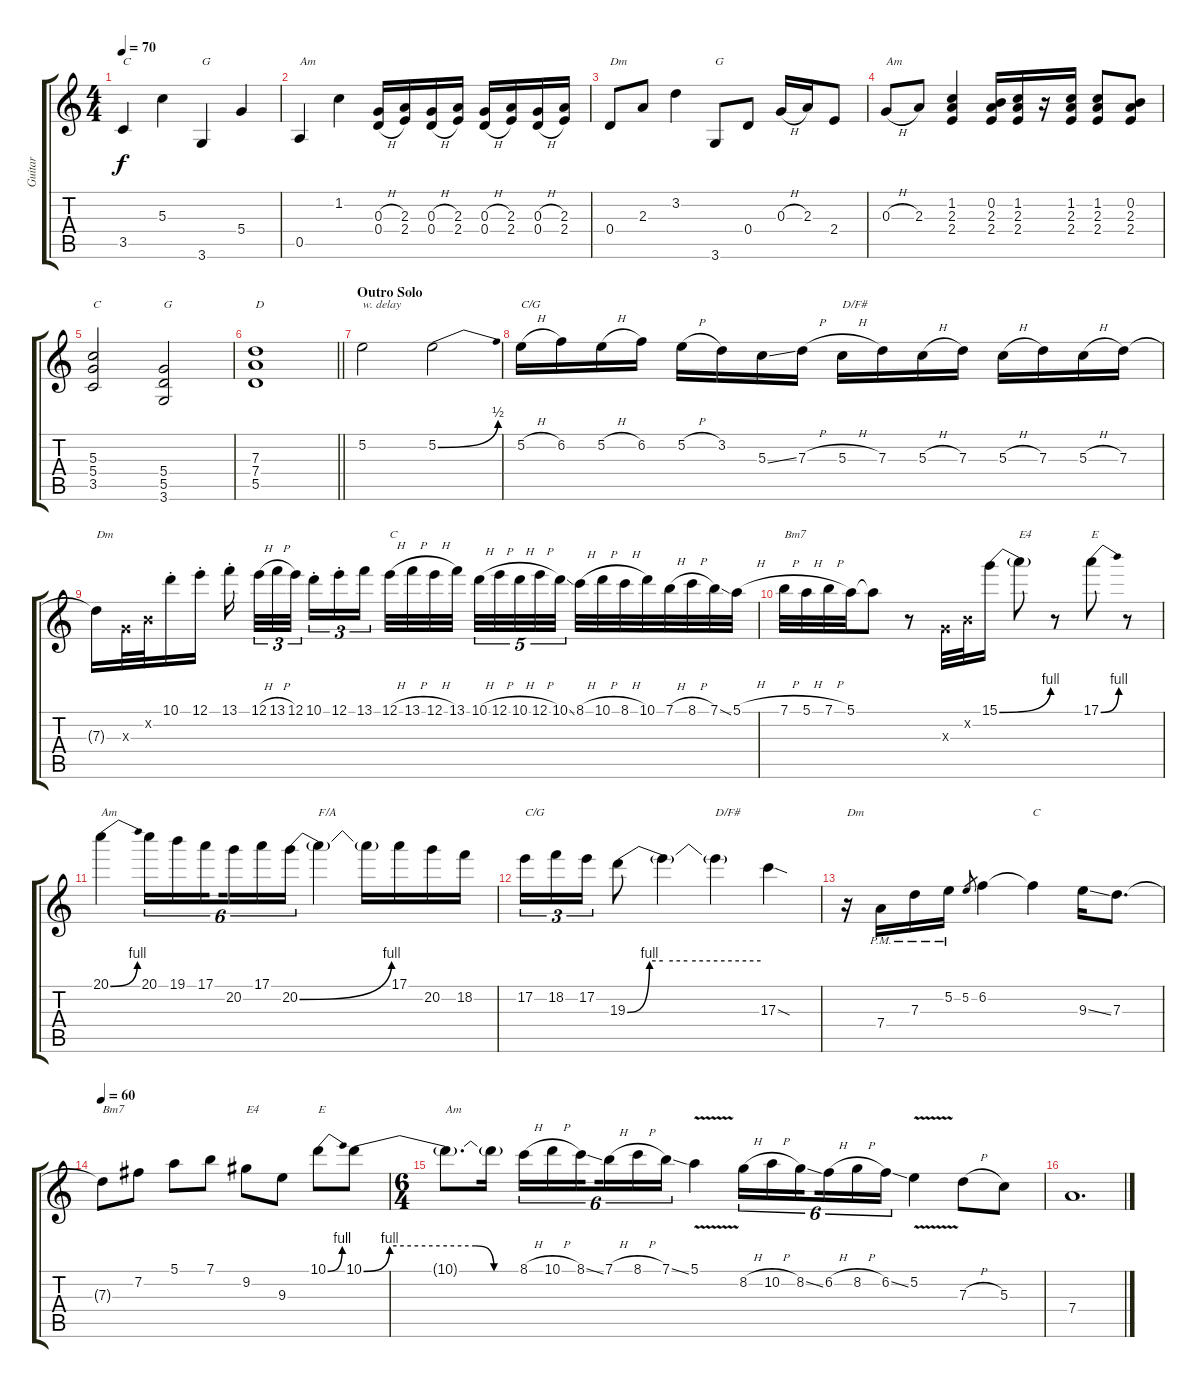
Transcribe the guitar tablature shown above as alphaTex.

\track ("Guitar" "Guitar") {instrument overdrivenguitar}
\staff {score tabs}
\tuning (E4 B3 G3 D3 A2 E2) {hide}
\ts (4 4)
\tempo 70
\clef g2
\ks c
3.5.4{txt "C" dy f} 5.3.4 3.6.4{txt "G"} 5.4.4 |
0.5.4{txt "Am"} 1.2.4 (0.3{h} 0.4{h}).16 (2.3 2.4).16 (0.3{h} 0.4{h}).16 (2.3 2.4).16 (0.3{h} 0.4{h}).16 (2.3 2.4).16 (0.3{h} 0.4{h}).16 (2.3 2.4).16 |
0.4.8{txt "Dm"} 2.3.8 3.2.4 3.6.8{txt "G"} 0.4.8 0.3{h}.16 2.3.16 2.4.8 |
0.3{h}.8{txt "Am"} 2.3.8 (1.2 2.3 2.4).4 (0.2 2.3 2.4).16 (1.2 2.3 2.4).16 r.16 (1.2 2.3 2.4).16 (1.2 2.3 2.4).8 (0.2 2.3 2.4).8 |
(5.3 5.4 3.5).2{txt "C"} (5.4 5.5 3.6).2{txt "G"} |
\barLineRight lightlight
(7.3 7.4 5.5).1{txt "D"} |
\section ("" "Outro Solo")
5.2.2{txt "w. delay" volume 16} 5.2{be (bend 0 0 60 2)}.2 |
5.2{h}.16{txt "C/G"} 6.2.16 5.2{h}.16 6.2.16 5.2{h}.16 3.2.16 5.3{ss}.16 7.3{h}.16 5.3{h}.16{txt "D/F#"} 7.3.16 5.3{h}.16 7.3.16 5.3{h}.16 7.3.16 5.3{h}.16 7.3.16 |
7.3{t}.16{txt "Dm"} 0.3{x}.32 0.2{x}.32 10.1{st}.16 12.1{st}.16 13.1{st}.16{beam splitsecondary} 12.1{h}.32{tu (3 2)} 13.1{h}.32{tu (3 2)} 12.1.32{tu (3 2) beam splitsecondary} 10.1{st}.16{tu (3 2)} 12.1{st}.16{tu (3 2)} 13.1.16{tu (3 2)} 12.1{h}.32{txt "C"} 13.1{h}.32 12.1{h}.32 13.1.32{beam splitsecondary} 10.1{h}.32{tu (5 4)} 12.1{h}.32{tu (5 4)} 10.1{h}.32{tu (5 4)} 12.1{h}.32{tu (5 4)} 10.1{ss}.32{tu (5 4)} 8.1{h}.32 10.1{h}.32 8.1{h}.32 10.1.32 7.1{h}.32 8.1{h}.32 7.1{ss}.32 5.1{h}.32 |
7.1{h}.32{txt "Bm7"} 5.1{h}.32 7.1{h}.32 5.1.32 5.1{t}.8 r.8 0.3{x}.32 0.2{x}.32 15.1{be (bend 0 0 60 4)}.16 15.1{t}.8{txt "E4"} r.8 17.1{be (bend 0 0 60 4)}.8{txt "E"} r.8 |
20.1{be (bend 0 0 60 4)}.4{txt "Am"} 20.1.16{tu (6 4)} 19.1.16{tu (6 4)} 17.1.16{tu (6 4) beam splitsecondary} 20.2.16{tu (6 4)} 17.1.16{tu (6 4)} 20.2{be (bend 0 0 60 4)}.16{tu (6 4)} 20.2{t}.4{txt "F/A"} 20.2{t}.16 17.1.16 20.2.16 18.2.16 |
17.2.16{tu (3 2) txt "C/G"} 18.2.16{tu (3 2)} 17.2.16{tu (3 2)} 19.3{be (custom 0 0 10 4 16 4 27 4 60 4)}.8 19.3{t}.4 19.3{t}.4{txt "D/F#"} 17.3{sod}.4 |
r.16{txt "Dm"} 7.4{pm}.16 7.3{pm}.16 5.2{pm}.16 5.2.8{gr} 6.2.4 6.2{t}.4{txt "C"} 9.3{ss}.16 7.3.8{d} |
\tempo 60
7.3{t}.8{txt "Bm7"} 7.2.8 5.1.8 7.1.8 9.2.8{txt "E4"} 9.3.8 10.1{be (bend 0 0 60 4)}.8{txt "E"} 10.1{be (custom 0 0 10 4 43 4 50 0 60 0)}.8 |
\ts (6 4)
10.1{t}.8{d txt "Am"} 10.1{t}.16{beam splitsecondary} 8.1{h}.16{tu (6 4)} 10.1{h}.16{tu (6 4)} 8.1{ss}.16{tu (6 4) beam splitsecondary} 7.1{h}.16{tu (6 4)} 8.1{h}.16{tu (6 4)} 7.1{ss}.16{tu (6 4)} 5.1{v}.4 8.2{h}.16{tu (6 4)} 10.2{h}.16{tu (6 4)} 8.2{ss}.16{tu (6 4) beam splitsecondary} 6.2{h}.16{tu (6 4)} 8.2{h}.16{tu (6 4)} 6.2{ss}.16{tu (6 4)} 5.2{v}.4 7.3{h}.8 5.3.8 |
7.4.1{d}
